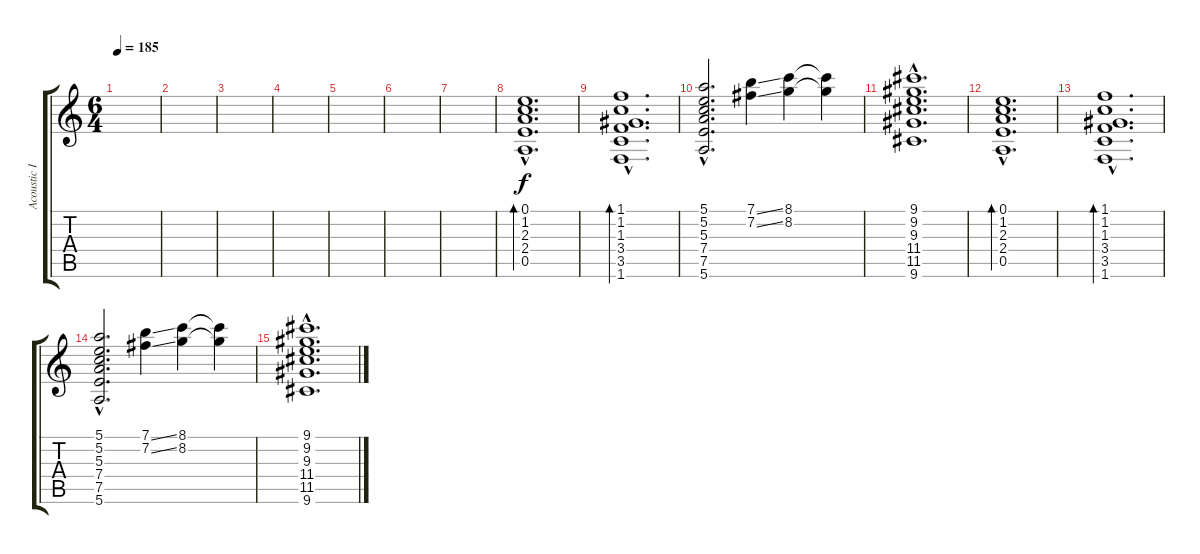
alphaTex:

\track ("Acoustic I" "Acoustic I") {instrument acousticguitarsteel}
\staff {score tabs}
\tuning (E4 B3 G3 D3 A2 E2) {hide}
\ts (6 4)
\tempo 185
\clef g2
\ks c
|
|
|
|
|
|
|
(0.1{hac} 1.2{hac} 2.3{hac} 2.4{hac} 0.5{hac}).1{d bd 60 instrument electricguitarclean} |
(1.1{hac} 1.2{hac} 1.3{hac} 3.4{hac} 3.5{hac} 1.6{hac}).1{d bd 60} |
(5.1{hac} 5.2{hac} 5.3{hac} 7.4{hac} 7.5{hac} 5.6{hac}).2{d} (7.1{ss} 7.2{ss}).4 (8.1 8.2).4 (8.1{t} 8.2{t}).4 |
(9.1{hac} 9.2{hac} 9.3{hac} 11.4{hac} 11.5{hac} 9.6{hac}).1{d} |
(0.1{hac} 1.2{hac} 2.3{hac} 2.4{hac} 0.5{hac}).1{d bd 60} |
(1.1{hac} 1.2{hac} 1.3{hac} 3.4{hac} 3.5{hac} 1.6{hac}).1{d bd 60} |
(5.1{hac} 5.2{hac} 5.3{hac} 7.4{hac} 7.5{hac} 5.6{hac}).2{d} (7.1{ss} 7.2{ss}).4 (8.1 8.2).4 (8.1{t} 8.2{t}).4 |
(9.1{hac} 9.2{hac} 9.3{hac} 11.4{hac} 11.5{hac} 9.6{hac}).1{d}
